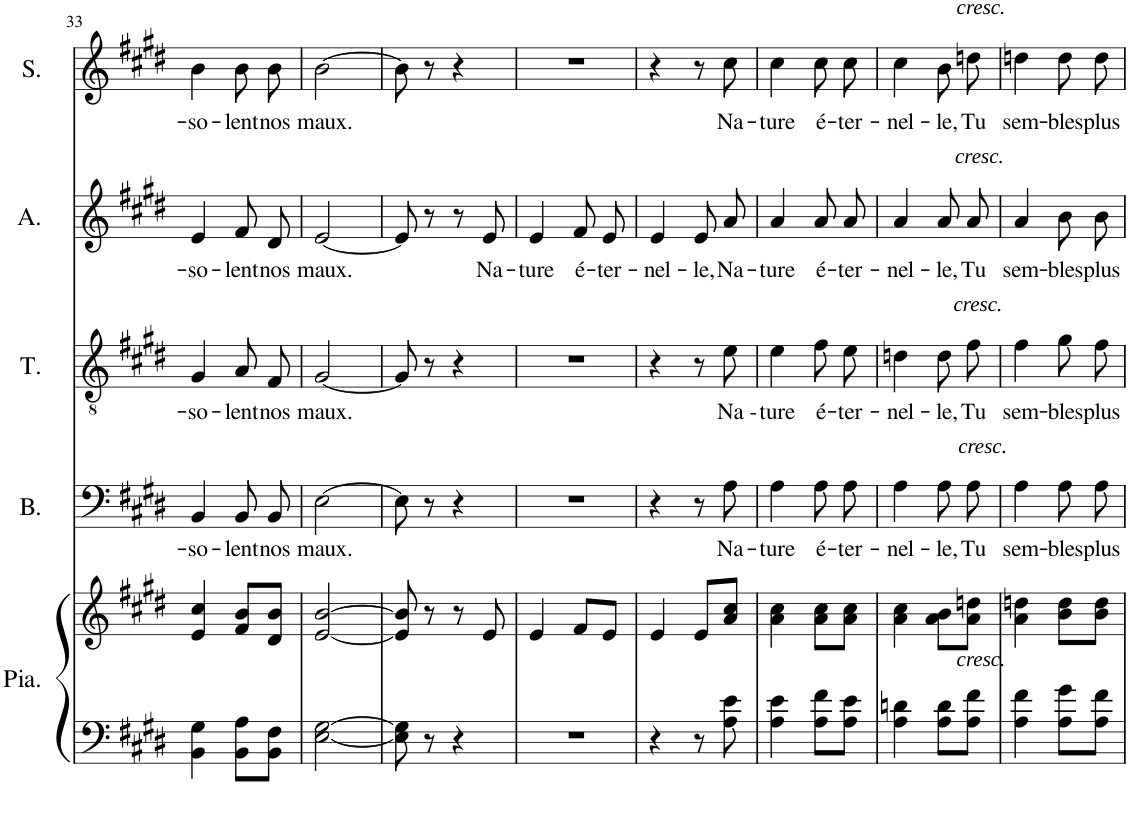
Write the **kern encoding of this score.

**kern	**kern	**kern	**text	**kern	**text	**kern	**text	**kern	**text
*part5	*part5	*part4	*part4	*part3	*part3	*part2	*part2	*part1	*part1
*staff6	*staff5	*staff4	*staff4	*staff3	*staff3	*staff2	*staff2	*staff1	*staff1
*I"Piano	*	*I"Basse	*	*I"Tenor	*	*I"Alto	*	*I"Soprano	*
*I'Pia.	*	*I'B.	*	*I'T.	*	*I'A.	*	*I'S.	*
!!LO:PB:g=z
*clefF4	*clefG2	*clefF4	*	*clefGv2	*	*clefG2	*	*clefG2	*
*k[f#c#g#d#]	*k[f#c#g#d#]	*k[f#c#g#d#]	*	*k[f#c#g#d#]	*	*k[f#c#g#d#]	*	*k[f#c#g#d#]	*
*M2/4	*M2/4	*M2/4	*	*M2/4	*	*M2/4	*	*M2/4	*
=33	=33	=33	=33	=33	=33	=33	=33	=33	=33
!	!	!	!LO:LY:b	!	!LO:LY:b	!	!LO:LY:b	!	!LO:LY:b
4BB\ 4G#\	4e/ 4cc#/	4BB/	-so-	4G#/	-so-	4e/	-so-	4b\	-so-
!	!	!	!LO:LY:b	!	!LO:LY:b	!	!LO:LY:b	!	!LO:LY:b
8BB\ 8A\L	8f#/ 8b/L	8BB/L	-lent	8A/L	-lent	8f#/L	-lent	8b\L	-lent
!	!	!	!LO:LY:b	!	!LO:LY:b	!	!LO:LY:b	!	!LO:LY:b
8BB\ 8F#\J	8d#/ 8b/J	8BB/J	nos	8F#/J	nos	8d#/J	nos	8b\J	nos
=34	=34	=34	=34	=34	=34	=34	=34	=34	=34
!	!	!	!LO:LY:b	!	!LO:LY:b	!	!LO:LY:b	!	!LO:LY:b
[2E\ [2G#\	[2e/ [2b/	[2E\	maux.	[2G#/	maux.	[2e/	maux.	[2b\	maux.
=35	=35	=35	=35	=35	=35	=35	=35	=35	=35
8E\] 8G#\]	8e/] 8b/]	8E\]	.	8G#/]	.	8e/]	.	8b\]	.
8r	8r	8r	.	8r	.	8r	.	8r	.
4r	8r	4r	.	4r	.	8r	.	4r	.
!	!	!	!	!	!	!	!LO:LY:b	!	!
.	8e/	.	.	.	.	8e/	Na-	.	.
=36	=36	=36	=36	=36	=36	=36	=36	=36	=36
!	!	!	!	!	!	!	!LO:LY:b	!	!
2r	4e/	2r	.	2r	.	4e/	-ture	2r	.
!	!	!	!	!	!	!	!LO:LY:b	!	!
.	8f#/L	.	.	.	.	8f#/L	é-	.	.
!	!	!	!	!	!	!	!LO:LY:b	!	!
.	8e/J	.	.	.	.	8e/J	-ter-	.	.
=37	=37	=37	=37	=37	=37	=37	=37	=37	=37
!	!	!	!	!	!	!	!LO:LY:b	!	!
4r	4e/	4r	.	4r	.	4e/	-nel-	4r	.
!	!	!	!	!	!	!	!LO:LY:b	!	!
8r	8e/L	8r	.	8r	.	8e/L	-le,	8r	.
!	!	!	!LO:LY:b	!	!LO:LY:b	!	!LO:LY:b	!	!LO:LY:b
8A\ 8e\	8a/ 8cc#/J	8A\	Na-	8e\	Na -	8a/J	Na-	8cc#\	Na-
=38	=38	=38	=38	=38	=38	=38	=38	=38	=38
!	!	!	!LO:LY:b	!	!LO:LY:b	!	!LO:LY:b	!	!LO:LY:b
4A\ 4e\	4a\ 4cc#\	4A\	-ture	4e\	ture	4a/	-ture	4cc#\	-ture
!	!	!	!LO:LY:b	!	!LO:LY:b	!	!LO:LY:b	!	!LO:LY:b
8A\ 8f#\L	8a\ 8cc#\L	8A\L	é-	8f#\L	é-	8a/L	é-	8cc#\L	é-
!	!	!	!LO:LY:b	!	!LO:LY:b	!	!LO:LY:b	!	!LO:LY:b
8A\ 8e\J	8a\ 8cc#\J	8A\J	-ter-	8e\J	-ter-	8a/J	-ter-	8cc#\J	-ter-
=39	=39	=39	=39	=39	=39	=39	=39	=39	=39
!	!	!	!LO:LY:b	!	!LO:LY:b	!	!LO:LY:b	!	!LO:LY:b
4A\ 4dn\	4a\ 4cc#\	4A\	-nel-	4dn\	-nel-	4a/	-nel-	4cc#\	-nel-
!	!	!	!LO:LY:b	!	!LO:LY:b	!	!LO:LY:b	!	!LO:LY:b
8A\ 8d\L	8a\ 8b\L	8A\L	-le,	8d\L	-le,	8a/L	-le,	8b\L	-le,
!	!	!	!	!	!	!	!	!LO:TX:a:i:t=cresc.	!
!	!	!	!	!	!	!LO:TX:a:i:t=cresc.	!	!	!
!	!	!	!	!LO:TX:a:i:t=cresc.	!	!	!	!	!
!	!	!LO:TX:a:i:t=cresc.	!	!	!	!	!	!	!
!LO:TX:a:i:t=cresc.	!	!	!	!	!	!	!	!	!
!	!	!	!LO:LY:b	!	!LO:LY:b	!	!LO:LY:b	!	!LO:LY:b
8A\ 8f#\J	8a\ 8ddn\J	8A\J	Tu	8f#\J	Tu	8a/J	Tu	8ddn\J	Tu
=40	=40	=40	=40	=40	=40	=40	=40	=40	=40
!	!	!	!LO:LY:b	!	!LO:LY:b	!	!LO:LY:b	!	!LO:LY:b
4A\ 4f#\	4a\ 4ddn\	4A\	sem-	4f#\	sem-	4a/	sem-	4ddn\	sem-
!	!	!	!LO:LY:b	!	!LO:LY:b	!	!LO:LY:b	!	!LO:LY:b
8A\ 8g#\L	8b\ 8dd\L	8A\L	-bles	8g#\L	-bles	8b\L	-bles	8dd\L	-bles
!	!	!	!LO:LY:b	!	!LO:LY:b	!	!LO:LY:b	!	!LO:LY:b
8A\ 8f#\J	8b\ 8dd\J	8A\J	plus	8f#\J	plus	8b\J	plus	8dd\J	plus
=	=	=	=	=	=	=	=	=	=
*-	*-	*-	*-	*-	*-	*-	*-	*-	*-
